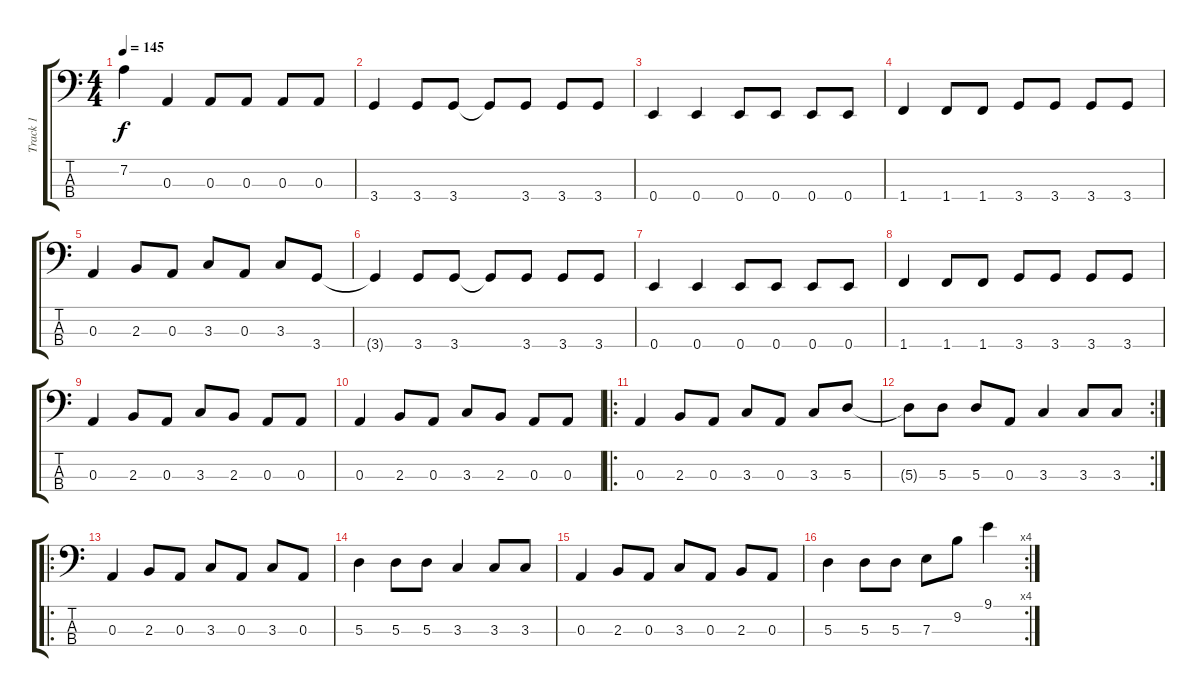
\track ("Track 1" "Track 1") {instrument electricbassfinger}
\staff {score tabs}
\tuning (G2 D2 A1 E1) {hide}
\ts (4 4)
\tempo 145
\clef f4
\ks c
7.2.4{dy f} 0.3.4 0.3.8 0.3.8 0.3.8 0.3.8 |
3.4.4 3.4.8 3.4.8 3.4{t}.8 3.4.8 3.4.8 3.4.8 |
0.4.4 0.4.4 0.4.8 0.4.8 0.4.8 0.4.8 |
1.4.4 1.4.8 1.4.8 3.4.8 3.4.8 3.4.8 3.4.8 |
0.3.4 2.3.8 0.3.8 3.3.8 0.3.8 3.3.8 3.4.8 |
3.4{t}.4 3.4.8 3.4.8 3.4{t}.8 3.4.8 3.4.8 3.4.8 |
0.4.4 0.4.4 0.4.8 0.4.8 0.4.8 0.4.8 |
1.4.4 1.4.8 1.4.8 3.4.8 3.4.8 3.4.8 3.4.8 |
0.3.4 2.3.8 0.3.8 3.3.8 2.3.8 0.3.8 0.3.8 |
0.3.4 2.3.8 0.3.8 3.3.8 2.3.8 0.3.8 0.3.8 |
\ro
0.3.4 2.3.8 0.3.8 3.3.8 0.3.8 3.3.8 5.3.8 |
\rc 2
5.3{t}.8 5.3.8 5.3.8 0.3.8 3.3.4 3.3.8 3.3.8 |
\ro
0.3.4 2.3.8 0.3.8 3.3.8 0.3.8 3.3.8 0.3.8 |
5.3.4 5.3.8 5.3.8 3.3.4 3.3.8 3.3.8 |
0.3.4 2.3.8 0.3.8 3.3.8 0.3.8 2.3.8 0.3.8 |
\rc 4
5.3.4 5.3.8 5.3.8 7.3.8 9.2.8 9.1.4
